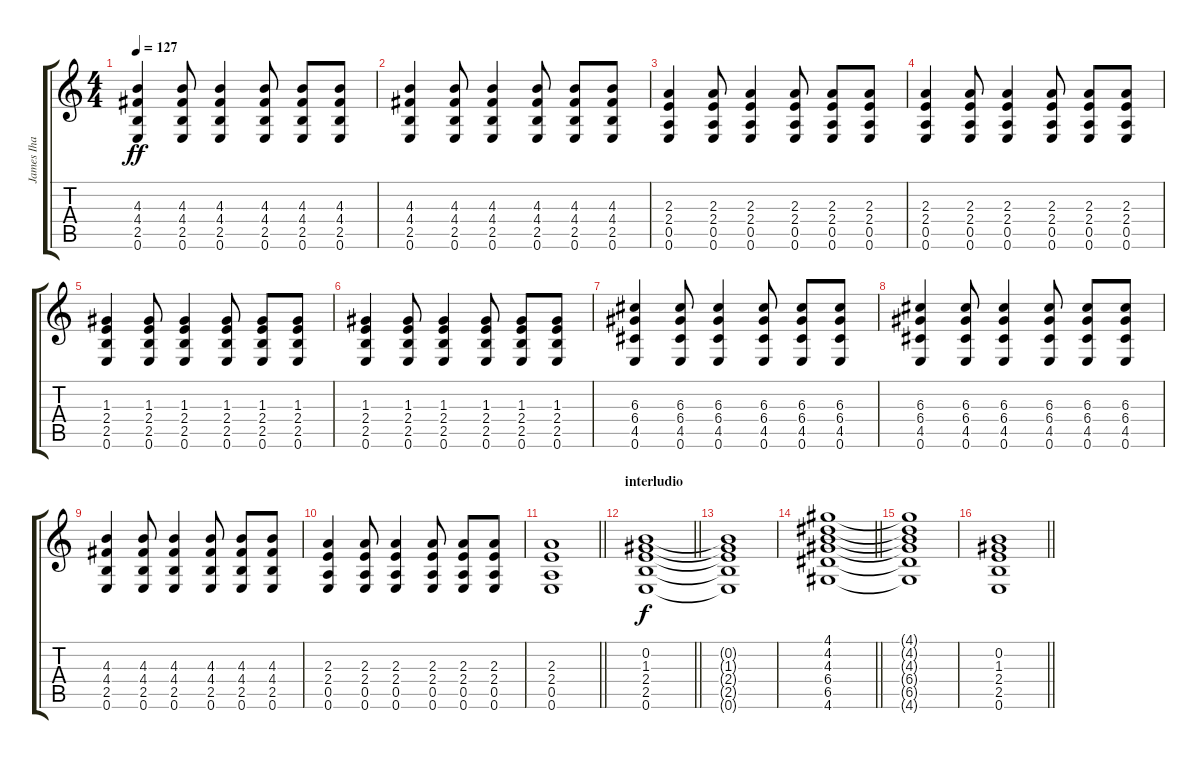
\track ("James Iha" "James Iha") {instrument distortionguitar}
\staff {score tabs}
\tuning (E4 B3 G3 D3 A2 E2) {hide}
\ts (4 4)
\tempo 127
\clef g2
\ks c
(4.3 4.4 2.5 0.6).4{dy ff} (4.3 4.4 2.5 0.6).8 (4.3 4.4 2.5 0.6).4 (4.3 4.4 2.5 0.6).8 (4.3 4.4 2.5 0.6).8 (4.3 4.4 2.5 0.6).8 |
(4.3 4.4 2.5 0.6).4 (4.3 4.4 2.5 0.6).8 (4.3 4.4 2.5 0.6).4 (4.3 4.4 2.5 0.6).8 (4.3 4.4 2.5 0.6).8 (4.3 4.4 2.5 0.6).8 |
(2.3 2.4 0.5 0.6).4 (2.3 2.4 0.5 0.6).8 (2.3 2.4 0.5 0.6).4 (2.3 2.4 0.5 0.6).8 (2.3 2.4 0.5 0.6).8 (2.3 2.4 0.5 0.6).8 |
(2.3 2.4 0.5 0.6).4 (2.3 2.4 0.5 0.6).8 (2.3 2.4 0.5 0.6).4 (2.3 2.4 0.5 0.6).8 (2.3 2.4 0.5 0.6).8 (2.3 2.4 0.5 0.6).8 |
(1.3 2.4 2.5 0.6).4 (1.3 2.4 2.5 0.6).8 (1.3 2.4 2.5 0.6).4 (1.3 2.4 2.5 0.6).8 (1.3 2.4 2.5 0.6).8 (1.3 2.4 2.5 0.6).8 |
(1.3 2.4 2.5 0.6).4 (1.3 2.4 2.5 0.6).8 (1.3 2.4 2.5 0.6).4 (1.3 2.4 2.5 0.6).8 (1.3 2.4 2.5 0.6).8 (1.3 2.4 2.5 0.6).8 |
(6.3 6.4 4.5 0.6).4 (6.3 6.4 4.5 0.6).8 (6.3 6.4 4.5 0.6).4 (6.3 6.4 4.5 0.6).8 (6.3 6.4 4.5 0.6).8 (6.3 6.4 4.5 0.6).8 |
(6.3 6.4 4.5 0.6).4 (6.3 6.4 4.5 0.6).8 (6.3 6.4 4.5 0.6).4 (6.3 6.4 4.5 0.6).8 (6.3 6.4 4.5 0.6).8 (6.3 6.4 4.5 0.6).8 |
(4.3 4.4 2.5 0.6).4 (4.3 4.4 2.5 0.6).8 (4.3 4.4 2.5 0.6).4 (4.3 4.4 2.5 0.6).8 (4.3 4.4 2.5 0.6).8 (4.3 4.4 2.5 0.6).8 |
(2.3 2.4 0.5 0.6).4 (2.3 2.4 0.5 0.6).8 (2.3 2.4 0.5 0.6).4 (2.3 2.4 0.5 0.6).8 (2.3 2.4 0.5 0.6).8 (2.3 2.4 0.5 0.6).8 |
\barLineRight lightlight
(2.3 2.4 0.5 0.6).1 |
\section ("" "interludio")
\barLineRight lightlight
(0.2 1.3 2.4 2.5 0.6).1{dy f volume 6 instrument distortionguitar} |
(0.2{t} 1.3{t} 2.4{t} 2.5{t} 0.6{t}).1 |
\barLineRight lightlight
(4.1 4.2 4.3 6.4 6.5 4.6).1 |
(4.1{t} 4.2{t} 4.3{t} 6.4{t} 6.5{t} 4.6{t}).1 |
\barLineRight lightlight
(0.2 1.3 2.4 2.5 0.6).1
